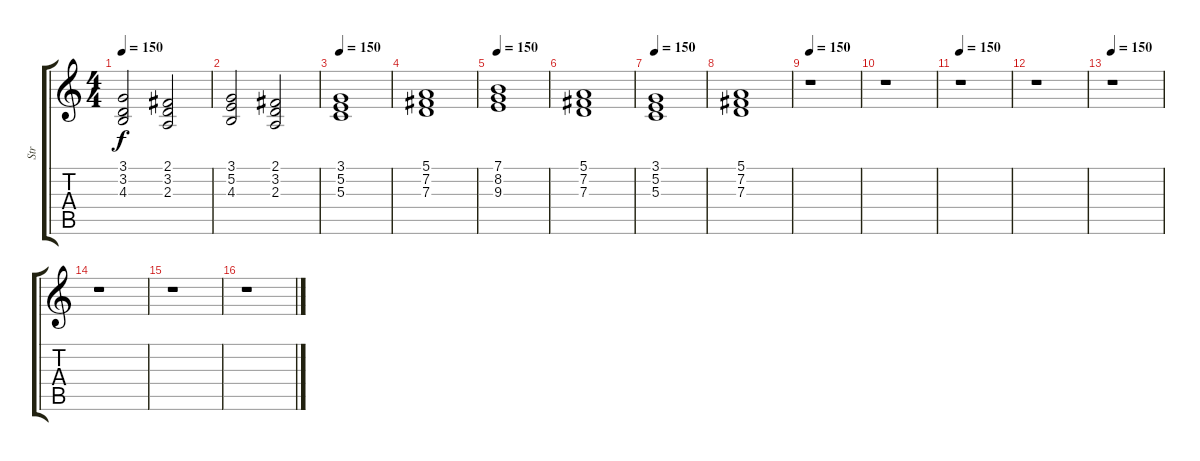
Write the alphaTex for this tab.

\track ("Str" "Str") {instrument stringensemble2}
\staff {score tabs}
\tuning (E4 B3 G3 D3 A2 E2) {hide}
\ts (4 4)
\tempo 150
\clef g2
\ks c
(3.1 3.2 4.3).2{dy f} (2.1 3.2 2.3).2 |
(3.1 5.2 4.3).2 (2.1 3.2 2.3).2 |
\tempo 150
(3.1 5.2 5.3).1 |
(5.1 7.2 7.3).1 |
\tempo 150
(7.1 8.2 9.3).1 |
(5.1 7.2 7.3).1 |
\tempo 150
(3.1 5.2 5.3).1 |
(5.1 7.2 7.3).1 |
\tempo 150
r.1 |
r.1 |
\tempo 150
r.1 |
r.1 |
\tempo 150
r.1 |
r.1 |
r.1 |
r.1
